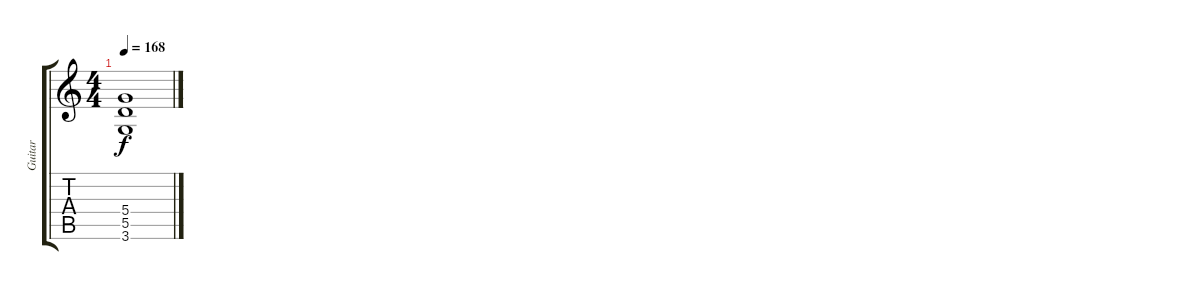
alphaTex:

\track ("Guitar " "Guitar ") {instrument distortionguitar}
\staff {score tabs}
\tuning (E4 B3 G3 D3 A2 E2) {hide}
\ts (4 4)
\tempo 168
\clef g2
\ks c
(5.4 5.5 3.6).1{dy f}
